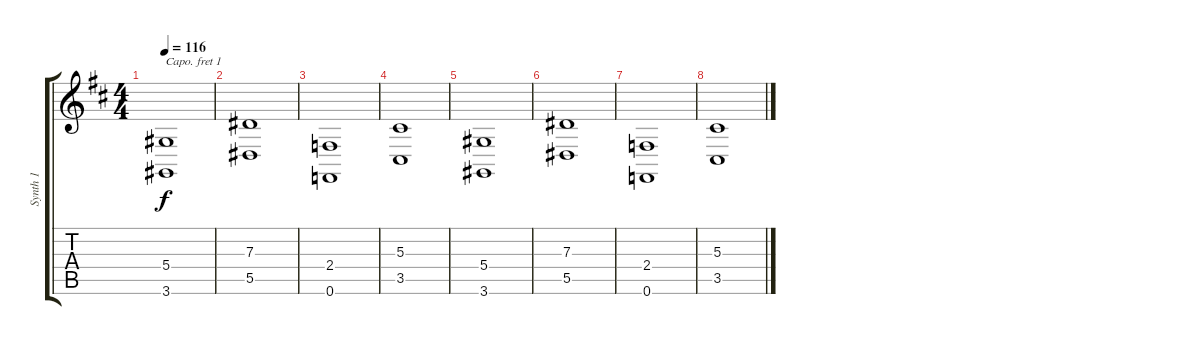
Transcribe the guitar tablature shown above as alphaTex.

\track ("Synth 1" "Synth 1") {instrument lead2sawtooth}
\staff {score tabs}
\capo 1
\tuning (E4 B3 G3 D3 A2 E2) {hide}
\ts (4 4)
\tempo 116
\clef g2
\ks bminor
(5.4 3.6).1{dy f volume 6} |
(7.3 5.5).1 |
(2.4 0.6).1 |
(5.3 3.5).1 |
(5.4 3.6).1 |
(7.3 5.5).1{volume 0} |
(2.4 0.6).1 |
(5.3 3.5).1
